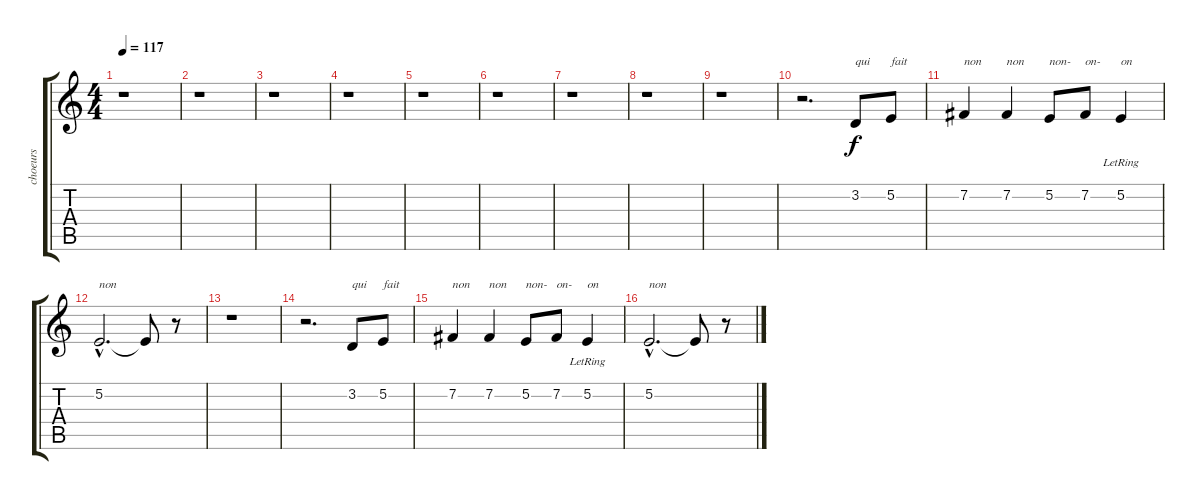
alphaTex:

\track ("choeurs" "choeurs") {instrument bassoon}
\staff {score tabs}
\tuning (E4 B3 G3 D3 A2 E2) {hide}
\ts (4 4)
\tempo 117
\clef g2
\ks c
r.1{dy f instrument bassoon} |
r.1 |
r.1 |
r.1 |
r.1 |
r.1 |
r.1 |
r.1 |
r.1 |
r.2{d} 3.2.8{txt "qui"} 5.2.8{txt "fait"} |
7.2.4{txt "non"} 7.2.4{txt "non"} 5.2.8{txt "non-"} 7.2.8{txt "on-"} 5.2{lr}.4{txt "on"} |
5.2{hac}.2{d txt "non"} 5.2{t}.8 r.8 |
r.1 |
r.2{d} 3.2.8{txt "qui"} 5.2.8{txt "fait"} |
7.2.4{txt "non"} 7.2.4{txt "non"} 5.2.8{txt "non-"} 7.2.8{txt "on-"} 5.2{lr}.4{txt "on"} |
5.2{hac}.2{d txt "non"} 5.2{t}.8 r.8
